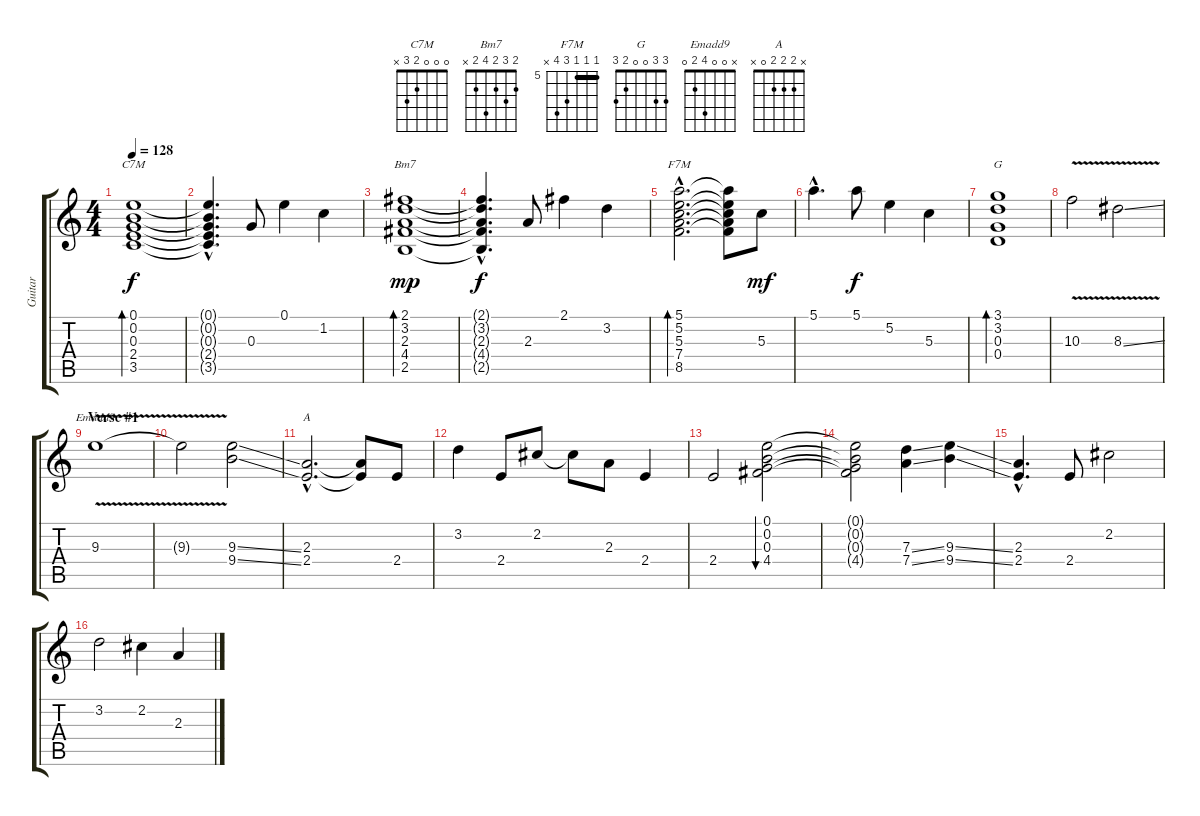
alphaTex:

\track ("Guitar" "Guitar") {instrument electricguitarjazz}
\staff {score tabs}
\tuning (E4 B3 G3 D3 A2 E2) {hide}
\chord ("C7M" 0 0 0 2 3 x)
\chord ("Bm7" 2 3 2 4 2 x)
\chord ("F7M" 5 5 5 7 8 x) {firstfret 5 barre 5}
\chord ("G" 3 3 0 0 2 3)
\chord ("Emadd9" x 0 0 4 2 0)
\chord ("A" x 2 2 2 0 x)
\ts (4 4)
\tempo 128
\clef g2
\ks c
(0.1 0.2 0.3 2.4 3.5).1{bd 480 ch "C7M" dy f} |
(0.1{hac t} 0.2{hac t} 0.3{hac t} 2.4{hac t} 3.5{hac t}).4{d} 0.3.8 0.1.4 1.2.4 |
(2.1 3.2 2.3 4.4 2.5).1{bd 480 ch "Bm7" dy mp} |
(2.1{hac t} 3.2{hac t} 2.3{hac t} 4.4{hac t} 2.5{hac t}).4{d dy f} 2.3.8 2.1.4 3.2.4 |
(5.1{hac} 5.2{hac} 5.3{hac} 7.4{hac} 8.5{hac}).2{d bd 240 ch "F7M"} (5.1{t} 5.2{t} 5.3{t} 7.4{t} 8.5{t}).8 5.3.8{dy mf} |
5.1{hac}.4{d} 5.1.8{dy f} 5.2.4 5.3.4 |
(3.1 3.2 0.3 0.4).1{bd 240 ch "G"} |
10.3{v}.2 8.3{v ss}.2 |
\section ("" "Verse #1")
9.3{v}.1{ch "Emadd9"} |
9.3{t}.2 (9.3{ss} 9.4{ss}).2 |
(2.3{hac} 2.4{hac}).2{d ch "A"} (2.3{t} 2.4{t}).8 2.4.8 |
3.2.4 2.4.8 2.2.8 2.2{t}.8 2.3.8 2.4.4 |
2.4.2 (0.1 0.2 0.3 4.4).2{bu 480} |
(0.1{t} 0.2{t} 0.3{t} 4.4{t}).2 (7.3{ss} 7.4{ss}).4 (9.3{ss} 9.4{ss}).4 |
(2.3{hac} 2.4{hac}).4{d} 2.4.8 2.2.2 |
3.2.2 2.2.4 2.3.4
